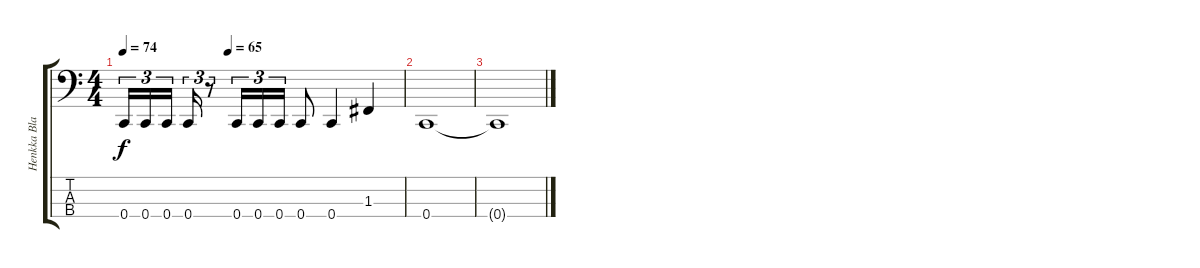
\track ("Henkka Blacksmith" "Henkka Bla") {instrument electricbasspick}
\staff {score tabs}
\tuning (Eb2 Bb1 F1 C1) {hide}
\ts (4 4)
\tempo 74
\tempo (65 0.375)
\clef f4
\ks c
0.4.16{tu (3 2) dy f} 0.4.16{tu (3 2)} 0.4.16{tu (3 2) beam splitsecondary} 0.4.16{tu (3 2)} r.8{tu (3 2)} 0.4.16{tu (3 2)} 0.4.16{tu (3 2)} 0.4.16{tu (3 2)} 0.4.8 0.4.4 1.3.4 |
0.4.1 |
0.4{t}.1
